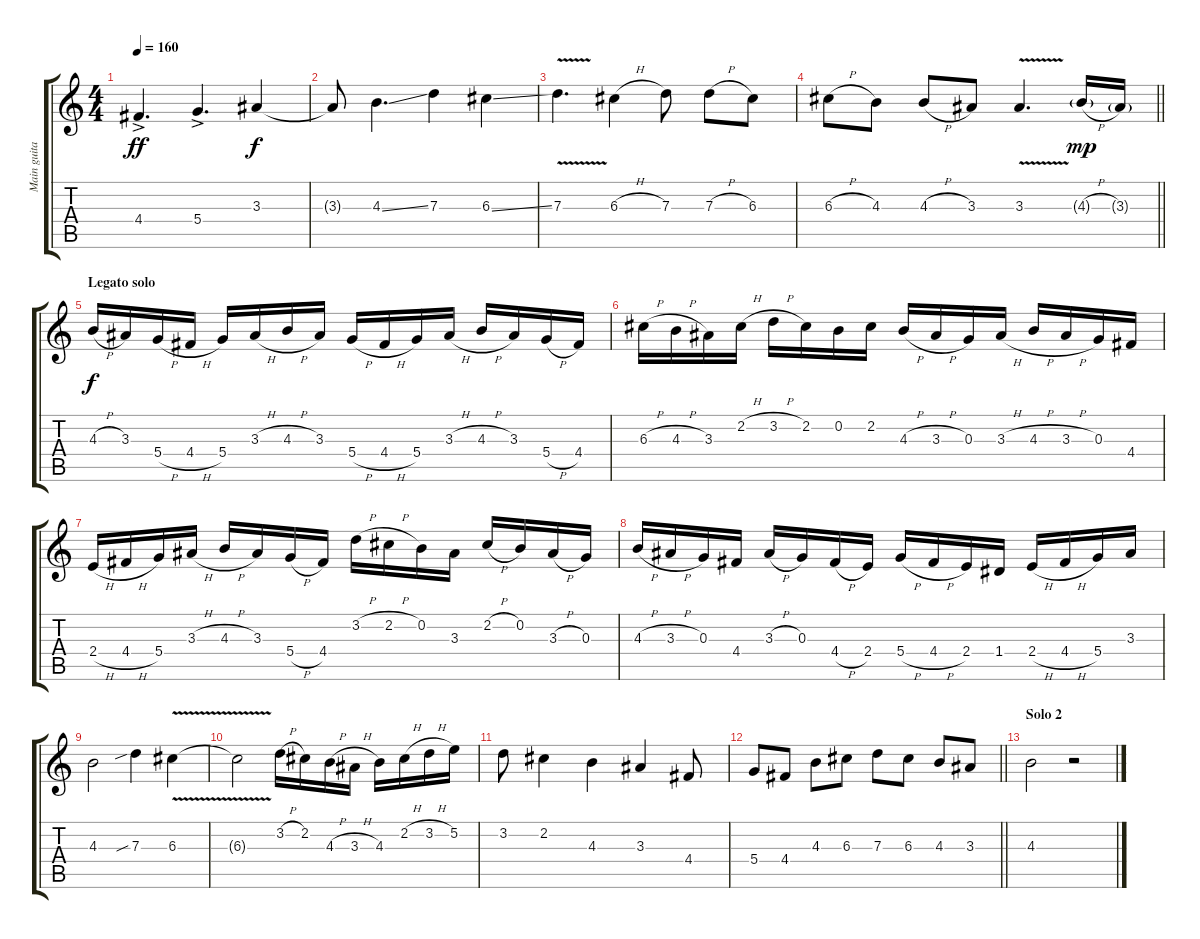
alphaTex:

\track ("Main guitar" "Main guita") {instrument acousticguitarsteel}
\staff {score tabs}
\tuning (E4 B3 G3 D3 A2 D2) {hide}
\ts (4 4)
\tempo 160
\clef g2
\ks c
4.4{ac}.4{d dy ff} 5.4{ac}.4{d} 3.3.4{dy f} |
3.3{t}.8 4.3{ss}.4{d} 7.3.4 6.3{ss}.4 |
7.3{v}.4{d} 6.3{h}.4 7.3.8 7.3{h}.8 6.3.8 |
\barLineRight lightlight
6.3{h}.8 4.3.8 4.3{h}.8 3.3.8 3.3{v}.4{d} 4.3{h g}.16{dy mp} 3.3{g}.16 |
\section ("" "Legato solo")
4.3{h}.16{dy f} 3.3.16 5.4{h}.16 4.4{h}.16 5.4.16 3.3{h}.16 4.3{h}.16 3.3.16 5.4{h}.16 4.4{h}.16 5.4.16 3.3{h}.16 4.3{h}.16 3.3.16 5.4{h}.16 4.4.16 |
6.3{h}.16 4.3{h}.16 3.3.16 2.2{h}.16 3.2{h}.16 2.2.16 0.2.16 2.2.16 4.3{h}.16 3.3{h}.16 0.3.16 3.3{h}.16 4.3{h}.16 3.3{h}.16 0.3.16 4.4.16 |
2.4{h}.16 4.4{h}.16 5.4.16 3.3{h}.16 4.3{h}.16 3.3.16 5.4{h}.16 4.4.16 3.2{h}.16 2.2{h}.16 0.2.16 3.3.16 2.2{h}.16 0.2.16 3.3{h}.16 0.3.16 |
4.3{h}.16 3.3{h}.16 0.3.16 4.4.16 3.3{h}.16 0.3.16 4.4{h}.16 2.4.16 5.4{h}.16 4.4{h}.16 2.4.16 1.4.16 2.4{h}.16 4.4{h}.16 5.4.16 3.3.16 |
4.3.2 7.3{sib}.4 6.3{v}.4 |
6.3{t}.2 3.2{h}.16 2.2.16 4.3{h}.16 3.3{h}.16 4.3.16 2.2{h}.16 3.2{h}.16 5.2.16 |
3.2.8 2.2.4 4.3.4 3.3.4 4.4.8 |
\barLineRight lightlight
5.4.8 4.4.8 4.3.8 6.3.8 7.3.8 6.3.8 4.3.8 3.3.8 |
\section ("" "Solo 2")
4.3.2 r.2
